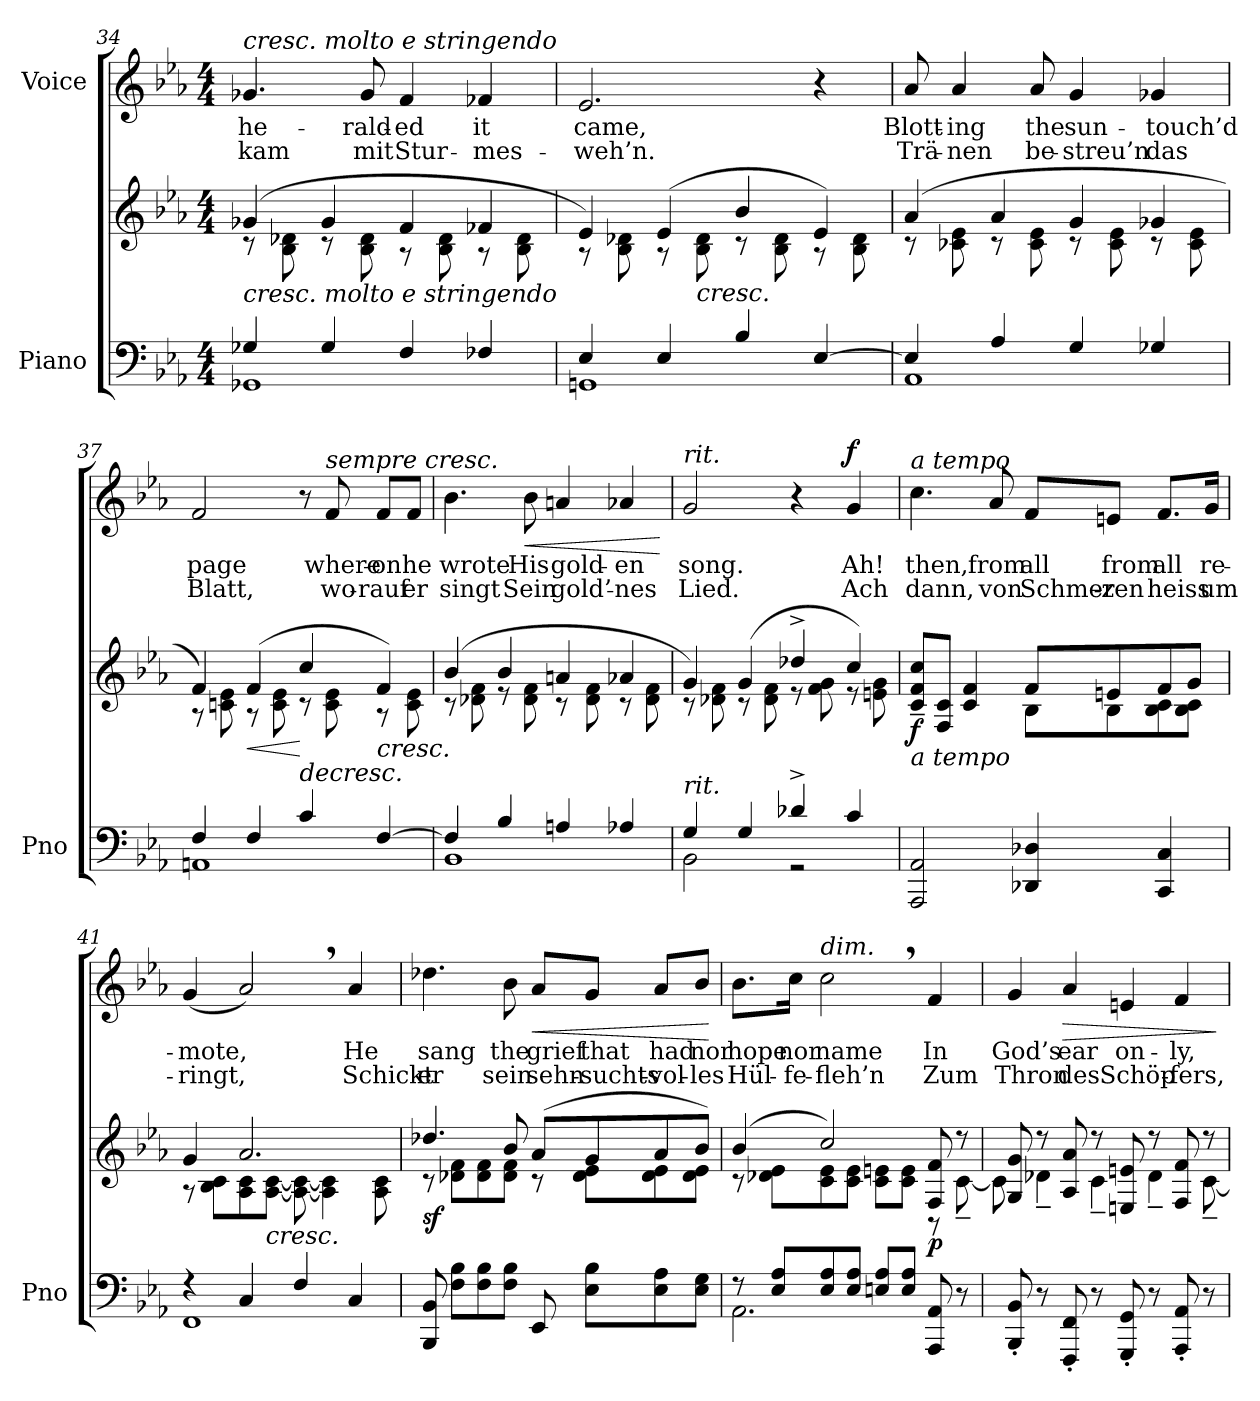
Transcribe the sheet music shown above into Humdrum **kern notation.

**kern	**kern	**dynam	**kern	**text	**text	**dynam
*part2	*part2	*part2	*part1	*part1	*part1	*part1
*staff3	*staff2	*staff2/3	*staff1	*staff1	*staff1	*staff1
*I"Piano	*	*	*I"Voice	*	*	*
*I'Pno	*	*	*	*	*	*
*clefF4	*clefG2	*	*clefG2	*	*	*
*k[b-e-a-]	*k[b-e-a-]	*	*k[b-e-a-]	*	*	*
*M4/4	*M4/4	*	*M4/4	*	*	*
=34	=34	=34	=34	=34	=34	=34
*^	*^	*	*	*	*	*
!	!	!	!	!	!LO:TX:a:i:t=cresc. molto e stringendo	!	!	!
!	!	!LO:TX:b:i:t=cresc. molto e stringendo	!	!	!	!	!	!
4G-X/	1GG-X	(4g-X/	8r	.	4.g-X/	-he-	kam	.
.	.	.	8B-\ 8d-X\	.	.	.	.	.
4G-/	.	4g-/	8r	.	.	.	.	.
.	.	.	8B-\ 8d-\	.	8g-/	-rald-	mit	.
4F/	.	4f/	8r	.	4f/	-ed	Stur-	.
.	.	.	8B-\ 8d-\	.	.	.	.	.
4F-X/	.	4f-X/	8r	.	4f-X/	it	-mes-	.
.	.	.	8B-\ 8d-\	.	.	.	.	.
=35	=35	=35	=35	=35	=35	=35	=35	=35
4E-/	1GGn	4e-/)	8r	.	2.e-/	came,	-weh’n.	.
.	.	.	8B-\ 8d-X\	.	.	.	.	.
4E-/	.	(4e-/	8r	.	.	.	.	.
!	!	!	!	!LO:HP:b	!	!	!	!
.	.	.	8B-\ 8d-\	<	.	.	.	.
4B-/	.	4b-/	8r	.	.	.	.	.
.	.	.	8B-\ 8d-\	.	.	.	.	.
[4E-/	.	4e-/)	8r	.	4r	.	.	.
.	.	.	8B-\ 8d-\	.	.	.	.	.
=36	=36	=36	=36	=36	=36	=36	=36	=36
4E-/]	1AA-	(4a-/	8r	.	8a-/	Blott-	Trä-	.
.	.	.	8c-X\ 8e-\	.	4a-/	-ing	-nen	.
4A-/	.	4a-/	8r	.	.	.	.	.
.	.	.	8c-\ 8e-\	.	8a-/	the	be-	.
4G/	.	4g/	8r	.	4g/	sun-	-streu’n	.
.	.	.	8c-\ 8e-\	.	.	.	.	.
4G-X/	.	4g-X/	8r	.	4g-X/	-touch’d	das	.
.	.	.	8c-\ 8e-\	.	.	.	.	.
=37	=37	=37	=37	=37	=37	=37	=37	=37
4F/	1AAn	4f/)	8r	.	2f/	page	Blatt,	.
.	.	.	8cn\ 8e-\	.	.	.	.	.
!	!	!	!	!LO:HP:b	!	!	!	!
4F/	.	(4f/	8r	<	.	.	.	.
.	.	.	8c\ 8e-\	.	.	.	.	.
!	!	!	!	!LO:HP:n=1:b	!	!	!	!
4c/	.	4cc/	8r	[ >	8r	.	.	.
!	!	!	!	!	!LO:TX:a:i:t=sempre cresc.	!	!	!
.	.	.	8c\ 8e-\	.	8f/	where-	wo-	.
!	!	!LO:TX:b:i:t=cresc.	!	!	!	!	!	!
[4F/	.	4f/)	8r	[	8f/L	-on	-rauf	.
.	.	.	8c\ 8e-\	.	8f/J	he	er	.
=38	=38	=38	=38	=38	=38	=38	=38	=38
4F/]	1BB-	(4b-/	8r	.	4.b-\	wrote	singt	.
.	.	.	8d-X\ 8f\	.	.	.	.	.
4B-/	.	4b-/	8r	.	.	.	.	.
!	!	!	!	!	!	!	!	!LO:HP:b
.	.	.	8d-\ 8f\	.	8b-\	His	Sein	<
4An/	.	4an/	8r	.	4an/	gold-	gold’-	.
.	.	.	8d-\ 8f\	.	.	.	.	.
4A-X/	.	4a-X/	8r	.	4a-X/	-en	nes	.
.	.	.	8d-\ 8f\	.	.	.	.	.
*v	*v	*	*	*	*	*	*	*
*	*v	*v	*	*	*	*	*
.	.	.	.	.	.	[
=39	=39	=39	=39	=39	=39	=39
*^	*^	*	*	*	*	*
!	!	!	!	!	!LO:TX:a:i:t=rit.	!	!	!
!LO:TX:i:t=rit.	!	!	!	!	!	!	!	!
4G/	2BB-\	4g/)	8r	.	2g/	song.	Lied.	.
.	.	.	8d-X\ 8f\	.	.	.	.	.
4G/	.	(4g/	8r	.	.	.	.	.
.	.	.	8d-\ 8f\	.	.	.	.	.
4d-X^/	2r	4dd-X^/	8r	.	4r	.	.	.
.	.	.	8f\ 8g\	.	.	.	.	.
!	!	!	!	!	!	!	!	!LO:DY:a
4c/	.	4cc/)	8r	.	4g/	Ah!	Ach	f
.	.	.	8en\ 8g\	.	.	.	.	.
*v	*v	*	*	*	*	*	*	*
=40	=40	=40	=40	=40	=40	=40	=40
!	!	!	!	!LO:TX:a:i:t=a tempo	!	!	!
!	!LO:TX:b:i:t=a tempo	!	!	!	!	!	!
!	!	!	!LO:DY:b	!	!	!	!
2AAA-/ 2AA-/	8c/~> 8f/~> 8cc/~>L	2ryy	f	4.cc\	then,	dann,	.
.	8F/ 8c/J	.	.	.	.	.	.
.	4c/ 4f/	.	.	.	.	.	.
.	.	.	.	8a-/	from	von	.
4DD-X/ 4D-X/	8f/L	8B-\L	.	8f/L	all	Schmer-	.
.	8en/	8B-\	.	8en/J	from	-zen	.
4CC/ 4C/	8f/	8B-\ 8c\	.	8.f/L	all	heiss	.
.	8g/J	8B-\ 8c\J	.	.	.	.	.
.	.	.	.	16g/Jk	re-	um-	.
=41	=41	=41	=41	=41	=41	=41	=41
*^	*	*	*	*	*	*	*
4r	1FF	4g/	8r	.	(4g/	-mote,	-ringt,	.
.	.	.	8B-\ 8c\L	.	.	.	.	.
4C/	.	2.a-/	8A-\ 8c\	.	2a-,/)	.	.	.
!	!	!	!	!LO:HP:b	!	!	!	!
.	.	.	[8A-\ [8c\J	<	.	.	.	.
4F/	.	.	8A-\_ 8c\_	.	.	.	.	.
.	.	.	4A-\] 4c\]	.	.	.	.	.
4C/	.	.	.	.	4a-/	He	Schickt	.
.	.	.	8A-\ 8c\	.	.	.	.	.
*v	*v	*	*	*	*	*	*	*
*	*v	*v	*	*	*	*	*
.	.	]	.	.	.	.
=42	=42	=42	=42	=42	=42	=42
*	*^	*	*	*	*	*
!	!	!	!LO:DY:b	!	!	!	!
8BBB-/ 8BB-/	4.dd-X/	8r	sf	4.dd-X\	sang	er	.
8F\ 8B-\L	.	8d-X\ 8f\L	.	.	.	.	.
8F\ 8B-\	.	8d-\ 8f\	.	.	.	.	.
8F\ 8B-\J	8b-/	8d-\ 8f\J	.	8b-\	the	sein	.
!	!	!	!	!	!	!	!LO:HP:b
8EE-/	(8a-/L	8r	.	8a-/L	grief	sehn-	<
8E-\ 8B-\L	8g/	8d-\ 8e-\L	.	8g/J	that	-suchts-	.
8E-\ 8A-\	8a-/	8d-\ 8e-\	.	8a-/L	had	-vol-	.
8E-\ 8G\J	8b-/J)	8d-\ 8e-\J	.	8b-/J	nor	-les	.
*	*v	*v	*	*	*	*	*
.	.	.	.	.	.	[
=43	=43	=43	=43	=43	=43	=43
*^	*^	*	*	*	*	*
8r	2.AA-\	(4b-/	8r	.	8.b-\L	hope	Hül-	.
8E-/ 8A-/L	.	.	8d-X\ 8e-\L	.	.	.	.	.
.	.	.	.	.	16cc\Jk	nor	-fe-	.
!	!	!	!	!	!LO:TX:a:i:t=dim.	!	!	!
8E-/ 8A-/	.	2cc/)	8c\ 8e-\	.	2cc,\	name	-fleh’n	.
8E-/ 8A-/J	.	.	8c\ 8e-\J	.	.	.	.	.
8En/ 8A-/L	.	.	8c\ 8en\L	[	.	.	.	.
8E/ 8A-/J	.	.	8c\ 8e\J	.	.	.	.	.
!	!	!	!	!LO:DY:b	!	!	!	!
8AAA-/ 8AA-/	4ryy	8F/ 8f/	8r	p	4f/	In	Zum	.
8r	.	8r	[8c~\	.	.	.	.	.
*v	*v	*	*	*	*	*	*	*
=44	=44	=44	=44	=44	=44	=44	=44
8BBB-/' 8BB-/'	8G/ 8g/	8c\]	.	4g/	God’s	Thron	.
8r	8r	4d-X~\	.	.	.	.	.
!	!	!	!	!	!	!	!LO:HP:b
8FFF/' 8FF/'	8A-/ 8a-/	.	.	4a-/	ear	des	>
8r	8r	4c~\	.	.	.	.	.
8GGG/' 8GG/'	8En/ 8en/	.	.	4en/	on-	Schöp-	.
8r	8r	4d-~\	.	.	.	.	.
8AAA-/' 8AA-/'	8F/ 8f/	.	.	4f/	-ly,	-fers,	.
8r	8r	[8c~\	.	.	.	.	.
*	*v	*v	*	*	*	*	*
.	.	.	.	.	.	]
=	=	=	=	=	=	=
*-	*-	*-	*-	*-	*-	*-
